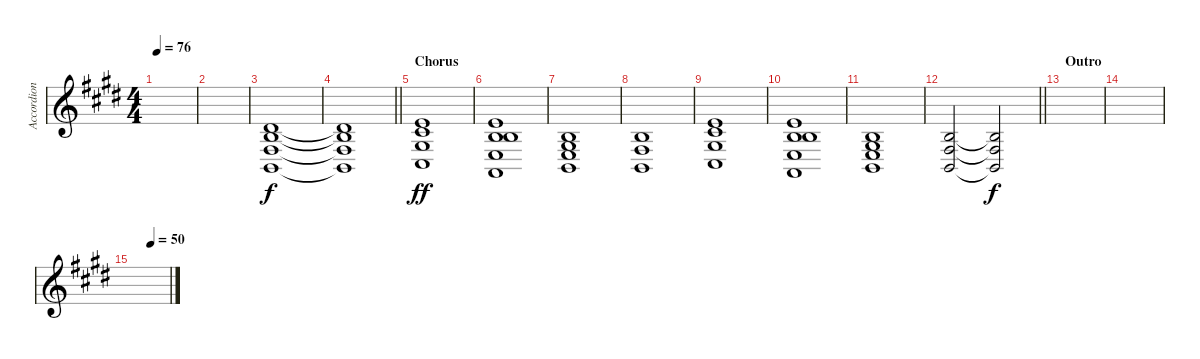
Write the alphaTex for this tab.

\track ("Accordion" "Accordion") {instrument accordion}
\staff {score}
\tuning (E4 B3 G3 D3 A2 E2) {hide}
\ts (4 4)
\tempo 76
\clef g2
\ks e
|
|
(4.2 4.3 4.4 2.5).1{volume 10} |
\barLineRight lightlight
(4.2{t} 4.3{t} 4.4{t} 2.5{t}).1{dy f} |
\section ("" "Chorus")
(5.2 6.3 6.4 4.5).1{dy ff} |
(0.1 0.2 4.3 2.4 0.5).1 |
(0.2 1.3 2.4 2.5).1 |
(4.3 4.4 2.5).1 |
(5.2 6.3 6.4 4.5).1 |
(0.1 0.2 4.3 2.4 0.5).1 |
(0.2 1.3 2.4 2.5).1 |
\barLineRight lightlight
(4.3 4.4 2.5).2 (4.3{t} 4.4{t} 2.5{t}).2{dy f volume 0} |
\section ("" "Outro")
|
|
\tempo (50 0.5)
